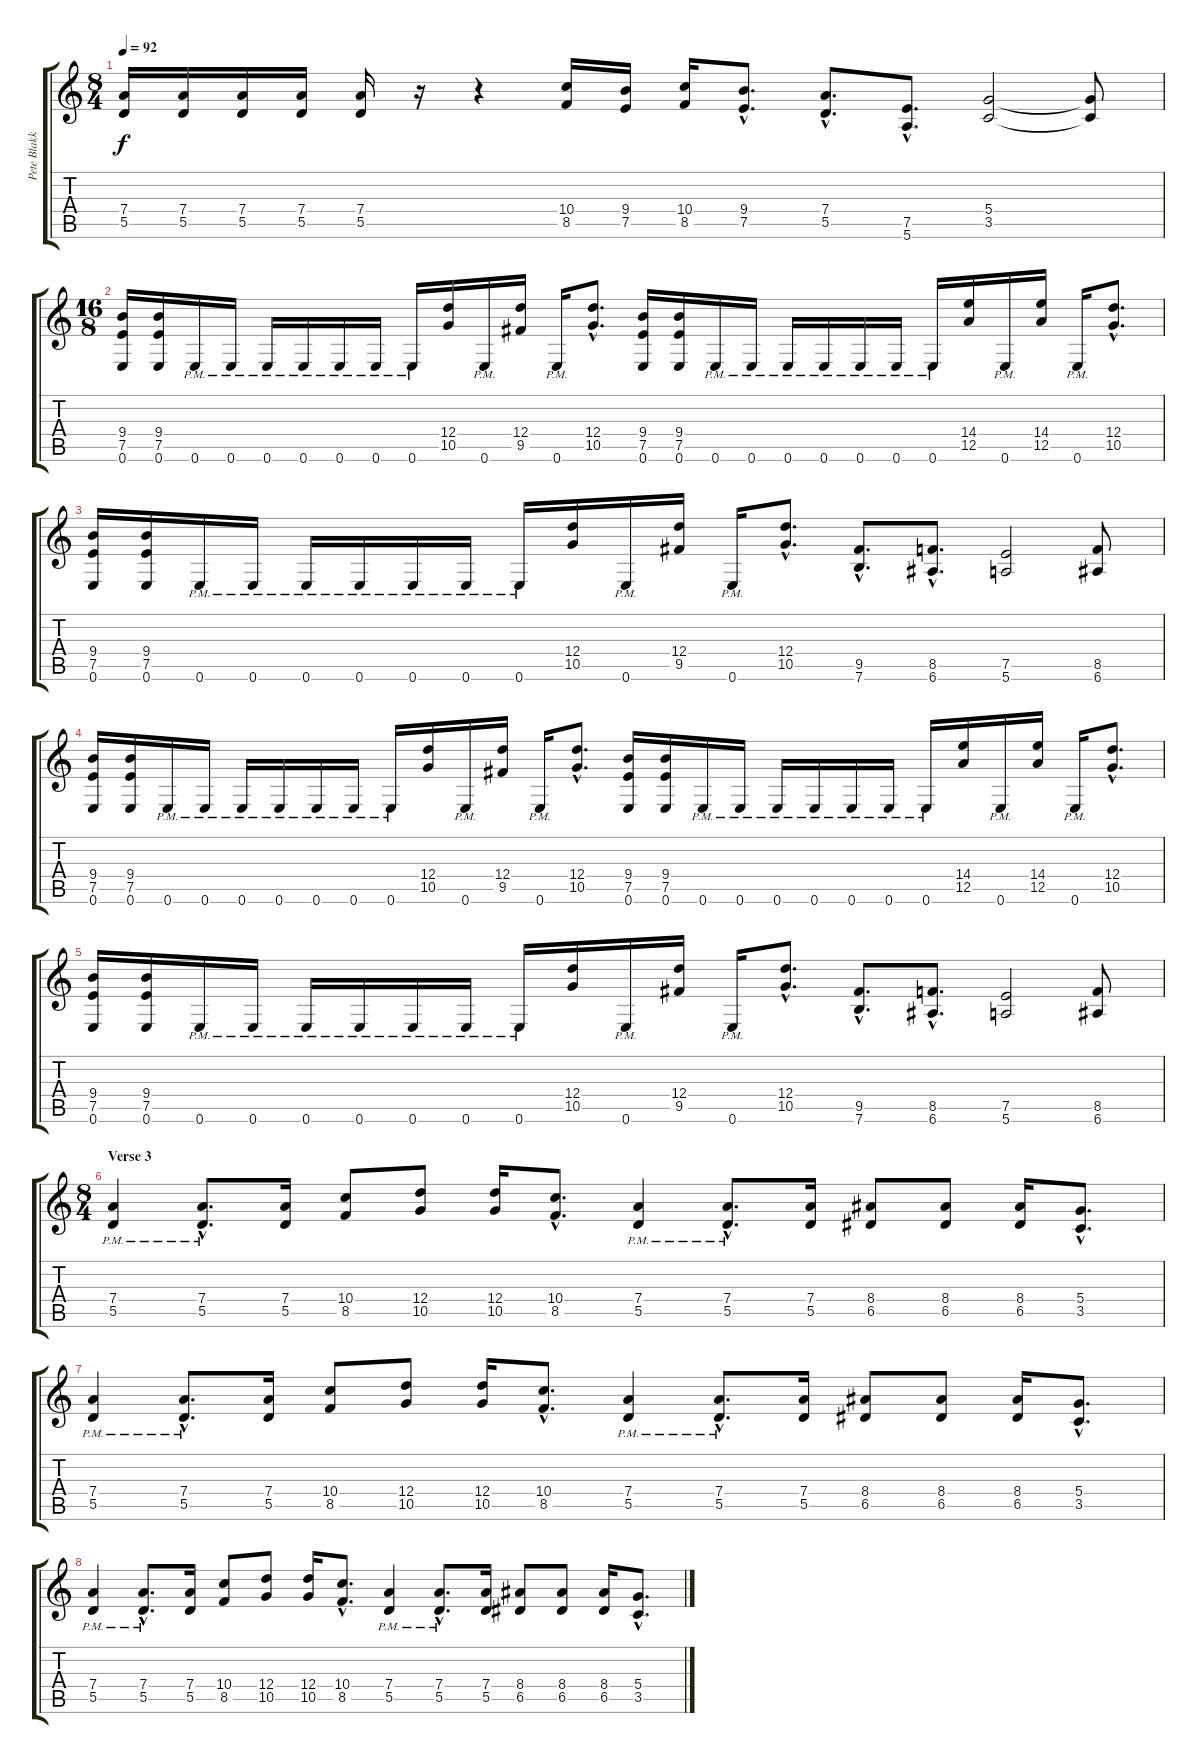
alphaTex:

\track ("Pete Blakk" "Pete Blakk") {instrument distortionguitar}
\staff {score tabs}
\tuning (E4 B3 G3 D3 A2 E2) {hide}
\ts (8 4)
\tempo 92
\clef g2
\ks c
(7.4 5.5).16{dy f} (7.4 5.5).16 (7.4 5.5).16 (7.4 5.5).16 (7.4 5.5).16 r.16 r.4 (10.4 8.5).16 (9.4 7.5).16 (10.4 8.5).16 (9.4{hac} 7.5{hac}).8{d} (7.4{hac} 5.5{hac}).8{d} (7.5{hac} 5.6{hac}).8{d} (5.4 3.5).2 (5.4{t} 3.5{t}).8 |
\ts (16 8)
(9.4 7.5 0.6).16 (9.4 7.5 0.6).16 0.6{pm}.16 0.6{pm}.16 0.6{pm}.16 0.6{pm}.16 0.6{pm}.16 0.6{pm}.16 0.6{pm}.16 (12.4 10.5).16 0.6{pm}.16 (12.4 9.5).16 0.6{pm}.16 (12.4{hac} 10.5{hac}).8{d} (9.4 7.5 0.6).16 (9.4 7.5 0.6).16 0.6{pm}.16 0.6{pm}.16 0.6{pm}.16 0.6{pm}.16 0.6{pm}.16 0.6{pm}.16 0.6{pm}.16 (14.4 12.5).16 0.6{pm}.16 (14.4 12.5).16 0.6{pm}.16 (12.4{hac} 10.5{hac}).8{d} |
(9.4 7.5 0.6).16 (9.4 7.5 0.6).16 0.6{pm}.16 0.6{pm}.16 0.6{pm}.16 0.6{pm}.16 0.6{pm}.16 0.6{pm}.16 0.6{pm}.16 (12.4 10.5).16 0.6{pm}.16 (12.4 9.5).16 0.6{pm}.16 (12.4{hac} 10.5{hac}).8{d} (9.5{hac} 7.6{hac}).8{d} (8.5{hac} 6.6{hac}).8{d} (7.5 5.6).2 (8.5 6.6).8 |
(9.4 7.5 0.6).16 (9.4 7.5 0.6).16 0.6{pm}.16 0.6{pm}.16 0.6{pm}.16 0.6{pm}.16 0.6{pm}.16 0.6{pm}.16 0.6{pm}.16 (12.4 10.5).16 0.6{pm}.16 (12.4 9.5).16 0.6{pm}.16 (12.4{hac} 10.5{hac}).8{d} (9.4 7.5 0.6).16 (9.4 7.5 0.6).16 0.6{pm}.16 0.6{pm}.16 0.6{pm}.16 0.6{pm}.16 0.6{pm}.16 0.6{pm}.16 0.6{pm}.16 (14.4 12.5).16 0.6{pm}.16 (14.4 12.5).16 0.6{pm}.16 (12.4{hac} 10.5{hac}).8{d} |
(9.4 7.5 0.6).16 (9.4 7.5 0.6).16 0.6{pm}.16 0.6{pm}.16 0.6{pm}.16 0.6{pm}.16 0.6{pm}.16 0.6{pm}.16 0.6{pm}.16 (12.4 10.5).16 0.6{pm}.16 (12.4 9.5).16 0.6{pm}.16 (12.4{hac} 10.5{hac}).8{d} (9.5{hac} 7.6{hac}).8{d} (8.5{hac} 6.6{hac}).8{d} (7.5 5.6).2 (8.5 6.6).8 |
\ts (8 4)
\section ("" "Verse 3")
(7.4{pm} 5.5{pm}).4 (7.4{hac pm} 5.5{hac pm}).8{d} (7.4 5.5).16 (10.4 8.5).8 (12.4 10.5).8 (12.4 10.5).16 (10.4{hac} 8.5{hac}).8{d} (7.4{pm} 5.5{pm}).4 (7.4{hac pm} 5.5{hac pm}).8{d} (7.4 5.5).16 (8.4 6.5).8 (8.4 6.5).8 (8.4 6.5).16 (5.4{hac} 3.5{hac}).8{d} |
(7.4{pm} 5.5{pm}).4 (7.4{hac pm} 5.5{hac pm}).8{d} (7.4 5.5).16 (10.4 8.5).8 (12.4 10.5).8 (12.4 10.5).16 (10.4{hac} 8.5{hac}).8{d} (7.4{pm} 5.5{pm}).4 (7.4{hac pm} 5.5{hac pm}).8{d} (7.4 5.5).16 (8.4 6.5).8 (8.4 6.5).8 (8.4 6.5).16 (5.4{hac} 3.5{hac}).8{d} |
(7.4{pm} 5.5{pm}).4 (7.4{hac pm} 5.5{hac pm}).8{d} (7.4 5.5).16 (10.4 8.5).8 (12.4 10.5).8 (12.4 10.5).16 (10.4{hac} 8.5{hac}).8{d} (7.4{pm} 5.5{pm}).4 (7.4{hac pm} 5.5{hac pm}).8{d} (7.4 5.5).16 (8.4 6.5).8 (8.4 6.5).8 (8.4 6.5).16 (5.4{hac} 3.5{hac}).8{d}
